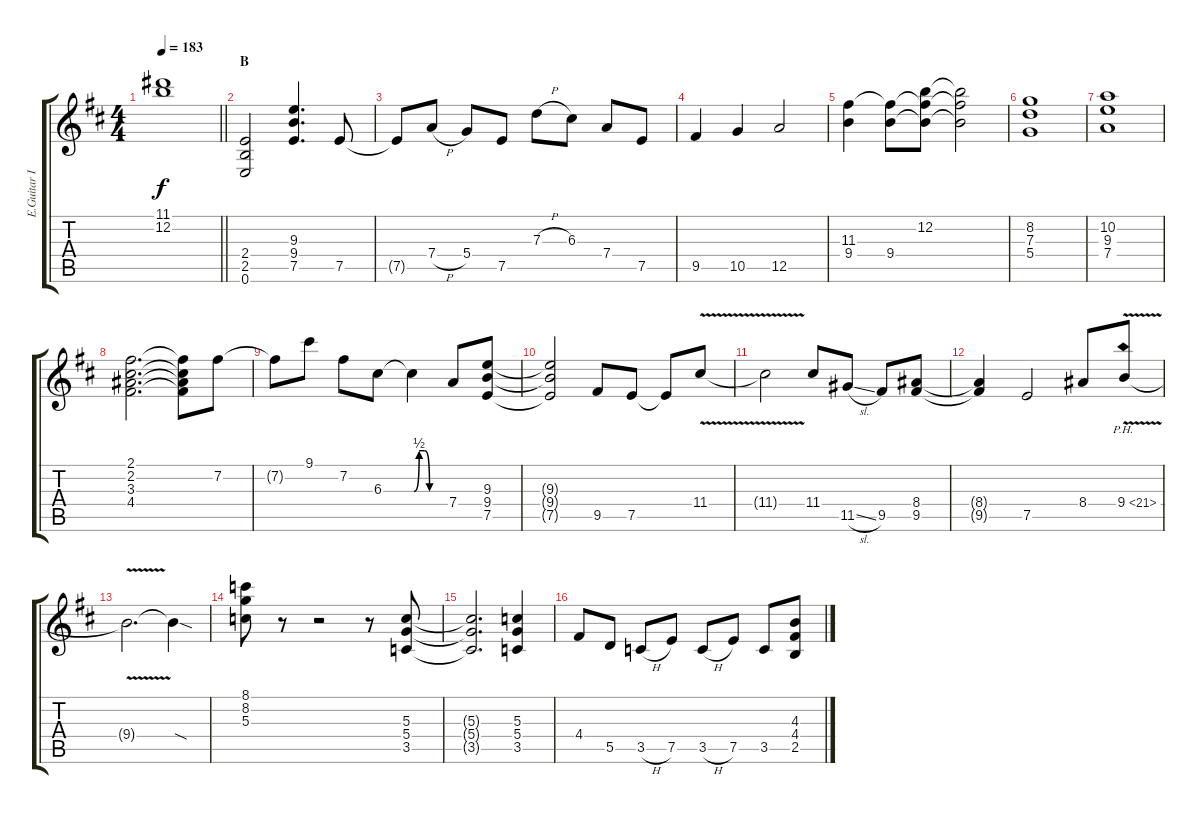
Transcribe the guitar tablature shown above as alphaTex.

\track ("" "E.Guitar I") {instrument overdrivenguitar}
\staff {score tabs}
\tuning (E4 B3 G3 D3 A2 E2) {hide}
\ts (4 4)
\tempo 183
\clef g2
\barLineRight lightlight
\ks d
(11.1 12.2).1{dy f} |
\section ("" "B")
(2.4 2.5 0.6).2 (9.3 9.4 7.5).4{d} 7.5.8 |
7.5{t}.8 7.4{h}.8 5.4.8 7.5.8 7.3{h}.8 6.3.8 7.4.8 7.5.8 |
9.5.4 10.5.4 12.5.2 |
(11.3 9.4).4 (11.3{t} 9.4).8 (12.2 11.3{t} 9.4{t}).8 (12.2{t} 11.3{t} 9.4{t}).2 |
(8.2 7.3 5.4).1 |
(10.2 9.3 7.4).1 |
(2.1 2.2 3.3 4.4).2{d} (2.1{t} 2.2{t} 3.3{t} 4.4{t}).8 7.2.8 |
7.2{t}.8 9.1.8 7.2.8 6.3.8 6.3{be (custom 0 0 10 2 20 2 30 0 60 0) t}.4 7.4.8 (9.3 9.4 7.5).8 |
(9.3{t} 9.4{t} 7.5{t}).2 9.5.8 7.5.8 7.5{t}.8 11.4{v}.8 |
11.4{t}.2 11.4.8 11.5{sl}.8 9.5.8 (8.4 9.5).8 |
(8.4{t} 9.5{t}).4 7.5.2 8.4.8 9.4{ph 12 v}.8 |
9.4{t}.2{d} 9.4{sod t}.4 |
(8.1 8.2 5.3).8 r.8 r.2 r.8 (5.3 5.4 3.5).8 |
(5.3{t} 5.4{t} 3.5{t}).2{d} (5.3 5.4 3.5).4 |
4.4.8 5.5.8 3.5{h}.8 7.5.8 3.5{h}.8 7.5.8 3.5.8 (4.3 4.4 2.5).8
